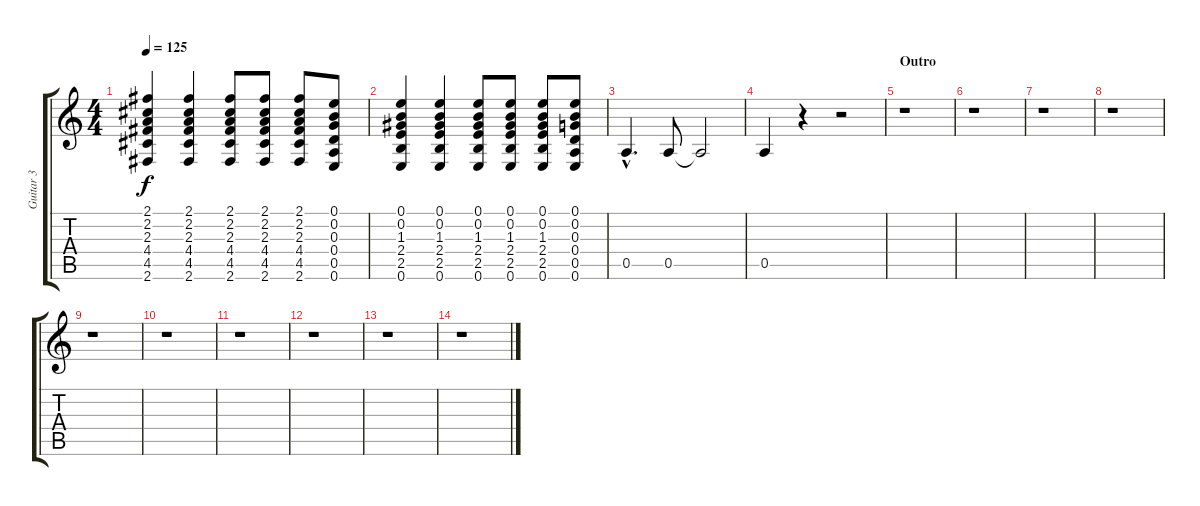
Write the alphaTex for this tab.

\track ("Guitar 3" "Guitar 3") {instrument electricguitarclean}
\staff {score tabs}
\tuning (E4 B3 G3 D3 A2 E2) {hide}
\ts (4 4)
\tempo 125
\clef g2
\ks c
(2.1 2.2 2.3 4.4 4.5 2.6).4{dy f} (2.1 2.2 2.3 4.4 4.5 2.6).4 (2.1 2.2 2.3 4.4 4.5 2.6).8 (2.1 2.2 2.3 4.4 4.5 2.6).8 (2.1 2.2 2.3 4.4 4.5 2.6).8 (0.1 0.2 0.3 0.4 0.5 0.6).8 |
(0.1 0.2 1.3 2.4 2.5 0.6).4 (0.1 0.2 1.3 2.4 2.5 0.6).4 (0.1 0.2 1.3 2.4 2.5 0.6).8 (0.1 0.2 1.3 2.4 2.5 0.6).8 (0.1 0.2 1.3 2.4 2.5 0.6).8 (0.1 0.2 0.3 0.4 0.5 0.6).8 |
0.5{hac}.4{d} 0.5.8 0.5{t}.2 |
0.5.4 r.4 r.2 |
\section ("" "Outro")
r.1 |
r.1 |
r.1 |
r.1 |
r.1 |
r.1 |
r.1 |
r.1 |
r.1 |
r.1
